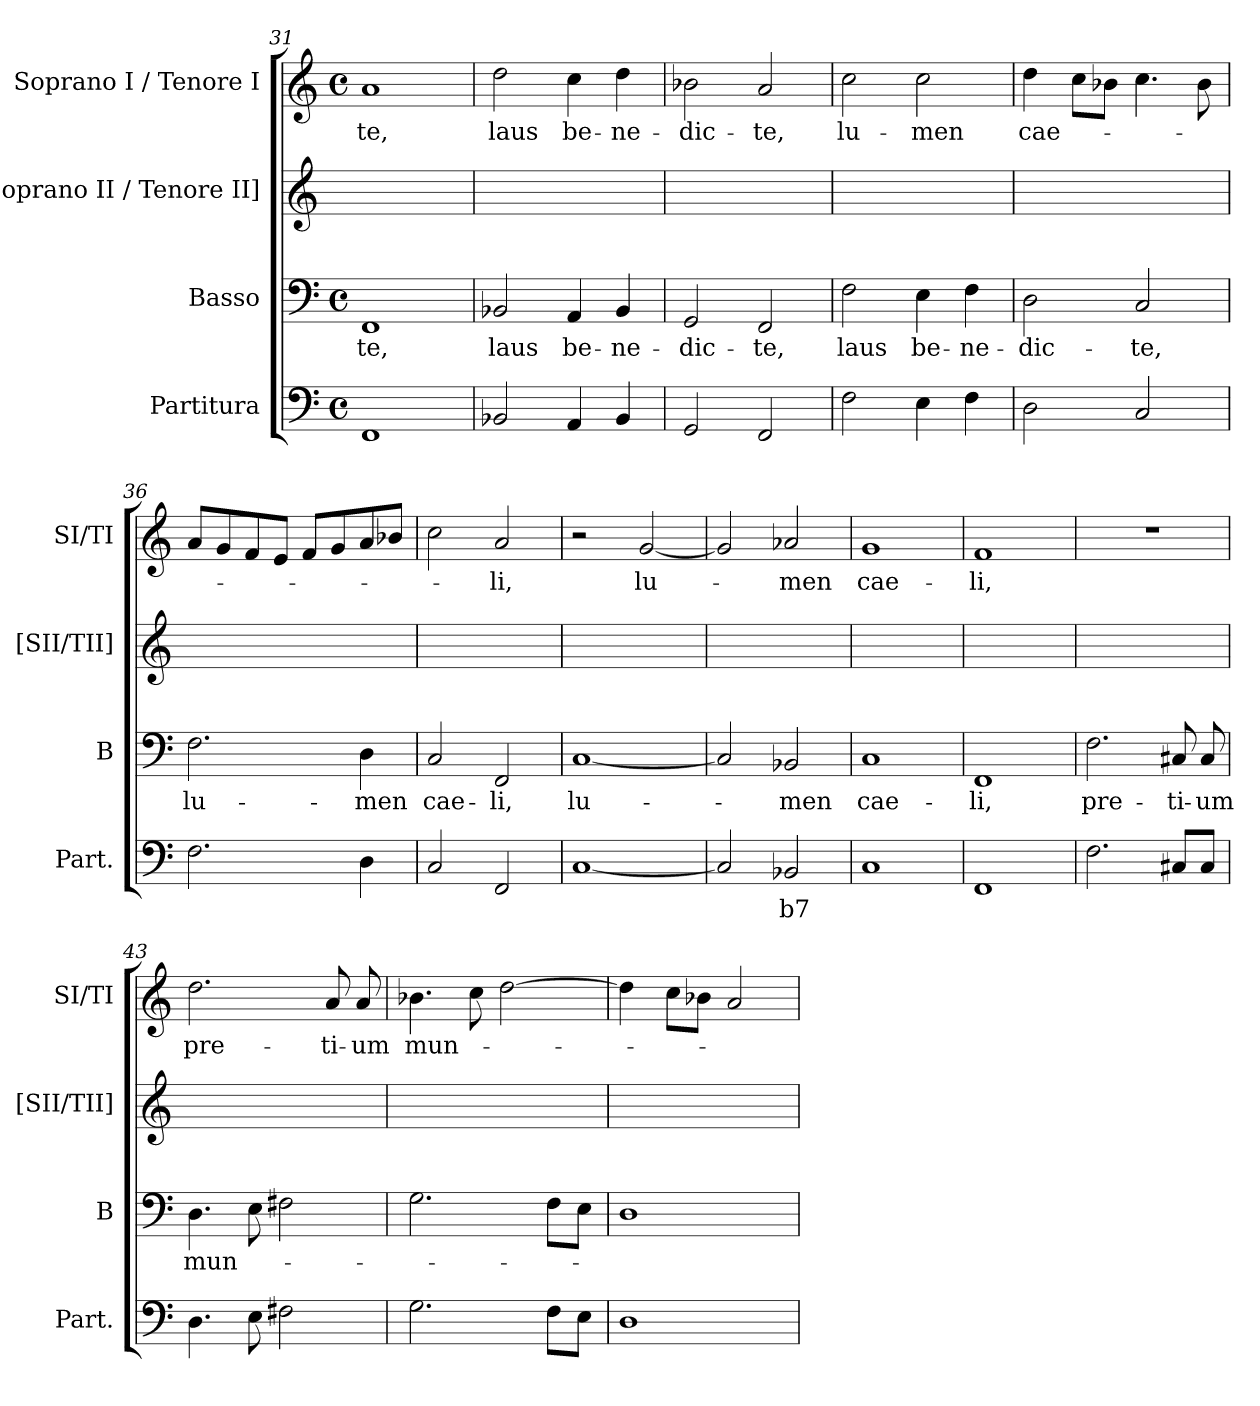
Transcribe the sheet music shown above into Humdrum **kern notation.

**kern	**text	**kern	**text	**kern	**kern	**text
*part4	*part4	*part3	*part3	*part2	*part1	*part1
*staff4	*staff4	*staff3	*staff3	*staff2	*staff1	*staff1
*I"Partitura	*	*I"Basso	*	*I"[Soprano II / Tenore II]	*I"Soprano I / Tenore I	*
*I'Part.	*	*I'B	*	*I'[SII/TII]	*I'SI/TI	*
*clefF4	*	*clefF4	*	*clefG2	*clefG2	*
*k[]	*	*k[]	*	*k[]	*k[]	*
*M4/4	*	*M4/4	*	*	*M4/4	*
*met(c)	*	*met(c)	*	*	*met(c)	*
*MM120	*	*MM120	*	*MM120	*MM120	*
=31	=31	=31	=31	=31	=31	=31
1FF	.	1FF	-te,	1ryy	1a	-te,
=32	=32	=32	=32	=32	=32	=32
2BB-X/	.	2BB-X/	laus	1ryy	2dd\	laus
4AA/	.	4AA/	be-	.	4cc\	be-
4BB-/	.	4BB-/	-ne-	.	4dd\	-ne-
=33	=33	=33	=33	=33	=33	=33
2GG/	.	2GG/	-dic-	1ryy	2b-X\	-dic-
2FF/	.	2FF/	-te,	.	2a/	-te,
=34	=34	=34	=34	=34	=34	=34
2F\	.	2F\	laus	1ryy	2cc\	lu-
4E>\	.	4E\	be-	.	2cc\	-men
4F\	.	4F\	-ne-	.	.	.
=35	=35	=35	=35	=35	=35	=35
2D\	.	2D\	-dic-	1ryy	4dd\	cae-
.	.	.	.	.	8cc\L	.
.	.	.	.	.	8b-X\J	.
2C/	.	2C/	-te,	.	4.cc\	.
.	.	.	.	.	8b-\	.
=36	=36	=36	=36	=36	=36	=36
2.F\	.	2.F\	lu-	1ryy	8a/L	.
.	.	.	.	.	8g/	.
.	.	.	.	.	8f/	.
.	.	.	.	.	8e/J	.
.	.	.	.	.	8f/L	.
.	.	.	.	.	8g/	.
4D\	.	4D\	-men	.	8a/	.
.	.	.	.	.	8b-X/J	.
=37	=37	=37	=37	=37	=37	=37
2C/	.	2C/	cae-	1ryy	2cc\	.
2FF/	.	2FF/	-li,	.	2a/	-li,
=38	=38	=38	=38	=38	=38	=38
[1C	.	[1C	lu-	1ryy	2r	.
.	.	.	.	.	[2g/	lu-
=39	=39	=39	=39	=39	=39	=39
2C/]	.	2C/]	.	1ryy	2g/]	.
2BB-X/	b7	2BB-X/	-men	.	2a-X/	-men
=40	=40	=40	=40	=40	=40	=40
1C	.	1C	cae-	1ryy	1g	cae-
=41	=41	=41	=41	=41	=41	=41
1FF	.	1FF	-li,	1ryy	1f	-li,
=42	=42	=42	=42	=42	=42	=42
2.F\	.	2.F\	pre-	1ryy	1r	.
8C#X/L	.	8C#X/	-ti-	.	.	.
8C#/J	.	8C#/	-um	.	.	.
=43	=43	=43	=43	=43	=43	=43
4.D\	.	4.D\	mun-	1ryy	2.dd\	pre-
8E\	.	8E\	.	.	.	.
2F#X>\	.	2F#X\	.	.	.	.
.	.	.	.	.	8a/	-ti-
.	.	.	.	.	8a/	-um
=44	=44	=44	=44	=44	=44	=44
2.G\	.	2.G\	.	1ryy	4.b-X\	mun-
.	.	.	.	.	8cc\	.
.	.	.	.	.	[2dd\	.
8F\L	.	8F\L	.	.	.	.
8E\J	.	8E\J	.	.	.	.
=45	=45	=45	=45	=45	=45	=45
1D	.	1D	.	1ryy	4dd\]	.
.	.	.	.	.	8cc\L	.
.	.	.	.	.	8b-X\J	.
.	.	.	.	.	2a/	.
=	=	=	=	=	=	=
*-	*-	*-	*-	*-	*-	*-
